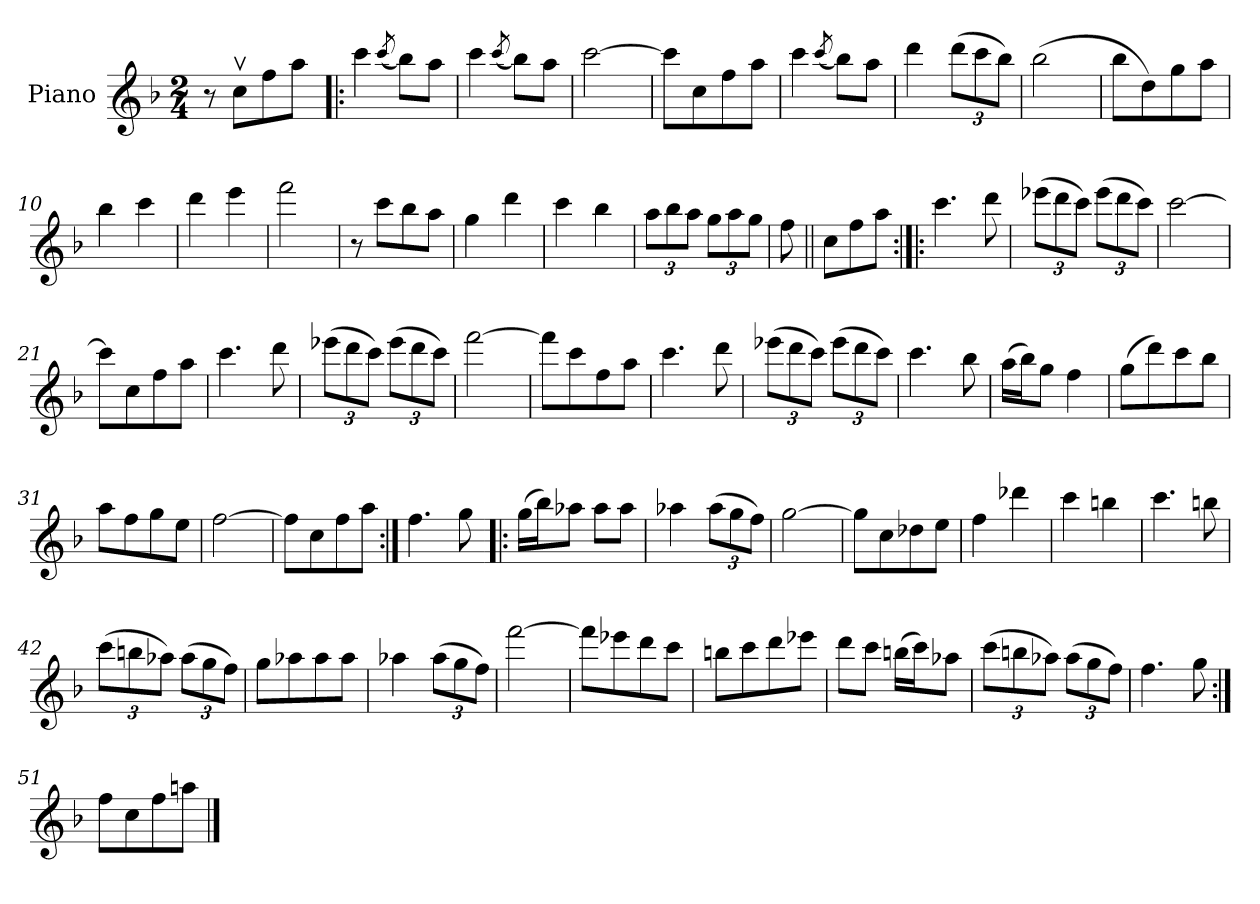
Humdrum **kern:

**kern
*part1
*staff1
*I"Piano
*I'Pno.
*clefG2
*k[b-]
*M2/4
=1
8r
8ccv\L
8ff\
8aa\J
=2!|:
4ccc\
(<8qccc/
8bb-\L)
8aa\J
=3
4ccc\
(<8qccc/
8bb-\L)
8aa\J
=4
[2ccc\
=5
8ccc\L]
8cc\
8ff\
8aa\J
!!LO:LB:g=z
=6
4ccc\
(<8qccc/
8bb-\L)
8aa\J
=7
4ddd\
*Xbrackettup
(>12ddd\L
12ccc\
12bb-\J)
=8
(>2bb-\
=9
8bb-\L
8dd\)
8gg\
8aa\J
=10
4bb-\
4ccc\
=11
4ddd\
4eee\
=12
2fff\
!!LO:LB:g=z
=13
8r
8ccc\L
8bb-\
8aa\J
=14
4gg\
4ddd\
=15
4ccc\
4bb-\
=16
12aa\L
12bb-\
12aa\J
12gg\L
12aa\
12gg\J
=17
8ff\
=17X1||
8cc\L
8ff\
8aa\J
!!LO:LB:g=z
=18:|!|:
4.ccc\
8ddd\
=19
(>12eee-X\L
12ddd\
12ccc\J)
(>12eee-\L
12ddd\
12ccc\J)
=20
[2ccc\
=21
8ccc\L]
8cc\
8ff\
8aa\J
=22
4.ccc\
8ddd\
=23
(>12eee-X\L
12ddd\
12ccc\J)
(>12eee-\L
12ddd\
12ccc\J)
!!LO:LB:g=z
=24
[2fff\
=25
8fff\L]
8ccc\
8ff\
8aa\J
=26
4.ccc\
8ddd\
=27
(>12eee-X\L
12ddd\
12ccc\J)
(>12eee-\L
12ddd\
12ccc\J)
=28
4.ccc\
8bb-\
=29
(>16aa\LL
16bb-\J)
8gg\J
4ff\
!!LO:LB:g=z
=30
(>8gg\L
8ddd\)
8ccc\
8bb-\J
=31
8aa\L
8ff\
8gg\
8ee\J
=32
[2ff\
=33
8ff\L]
8cc\
8ff\
8aa\J
=34:|!
4.ff\
8gg\
=35!|:
(>16gg\LL
16bb-\J)
8aa-X\J
8aa-\L
8aa-\J
!!LO:LB:g=z
=36
4aa-X\
(>12aa-\L
12gg\
12ff\J)
=37
[2gg\
=38
8gg\L]
8cc\
8dd-X\
8ee\J
=39
4ff\
4ddd-X\
=40
4ccc\
4bbn\
=41
4.ccc\
8bbn\
=42
(>12ccc\L
12bbn\
12aa-X\J)
(>12aa-\L
12gg\
12ff\J)
!!LO:LB:g=z
=43
8gg\L
8aa-X\
8aa-\
8aa-\J
=44
4aa-X\
(>12aa-\L
12gg\
12ff\J)
=45
[2fff\
=46
8fff\L]
8eee-X\
8ddd\
8ccc\J
=47
8bbn\L
8ccc\
8ddd\
8eee-X\J
!!LO:LB:g=z
=48
8ddd\L
8ccc\J
(>16bbn\LL
16ccc\J)
8aa-X\J
=49
(>12ccc\L
12bbn\
12aa-X\J)
(>12aa-\L
12gg\
12ff\J)
=50
4.ff\
8gg\
=51:|!
8ff\L
8cc\
8ff\
8aan\J
==
*-
